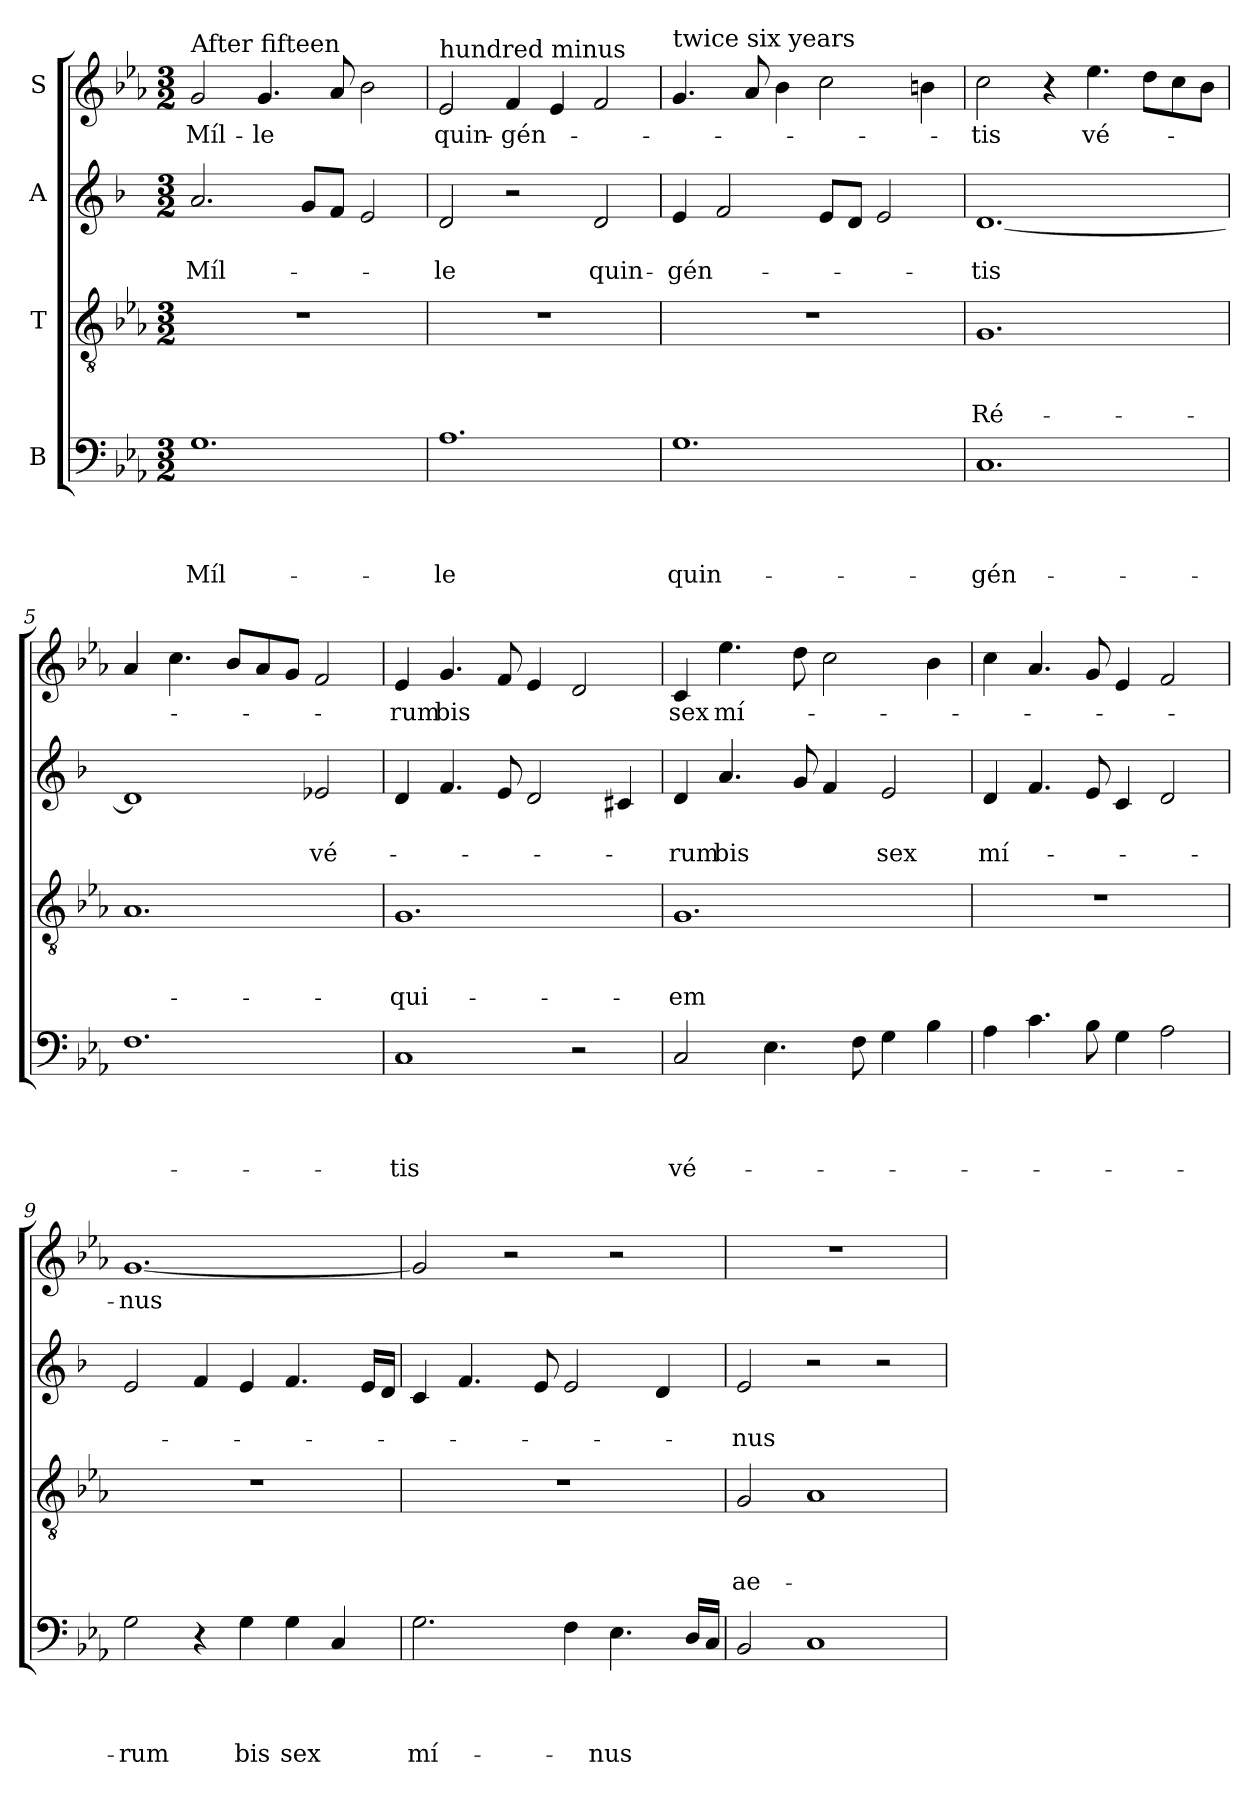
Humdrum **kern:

**kern	**text	**text	**text	**text	**kern	**text	**text	**text	**kern	**text	**text	**kern	**text
*part4	*part4	*part4	*part4	*part4	*part3	*part3	*part3	*part3	*part2	*part2	*part2	*part1	*part1
*staff4	*staff4	*staff4	*staff4	*staff4	*staff3	*staff3	*staff3	*staff3	*staff2	*staff2	*staff2	*staff1	*staff1
*I"B	*	*	*	*	*I"T	*	*	*	*I"A	*	*	*I"S	*
*clefF4	*	*	*	*	*clefGv2	*	*	*	*clefG2	*	*	*clefG2	*
*	*	*	*	*	*	*	*	*	*ITrd1c2	*	*	*	*
*k[b-e-a-]	*	*	*	*	*k[b-e-a-]	*	*	*	*k[b-e-a-]	*	*	*k[b-e-a-]	*
*E-:	*	*	*	*	*E-:	*	*	*	*E-:	*	*	*E-:	*
*M3/2	*	*	*	*	*M3/2	*	*	*	*M3/2	*	*	*M3/2	*
=1	=1	=1	=1	=1	=1	=1	=1	=1	=1	=1	=1	=1	=1
!	!	!	!	!	!	!	!	!	!	!	!	!LO:TX:a:t=After fifteen	!
!	!	!	!	!LO:LY:b	!	!	!	!	!	!	!LO:LY:b	!	!LO:LY:b
1.G	.	.	.	Míl-	1.r	.	.	.	2.g/	.	Míl-	2g/	Míl-
!	!	!	!	!	!	!	!	!	!	!	!	!	!LO:LY:b
.	.	.	.	.	.	.	.	.	.	.	.	4.g/	-le
.	.	.	.	.	.	.	.	.	8f/L	.	.	.	.
.	.	.	.	.	.	.	.	.	8e-/J	.	.	8a-/	.
.	.	.	.	.	.	.	.	.	2d/	.	.	2b-\	.
=2	=2	=2	=2	=2	=2	=2	=2	=2	=2	=2	=2	=2	=2
!	!	!	!	!	!	!	!	!	!	!	!	!LO:TX:a:t=hundred minus	!
!	!	!	!	!LO:LY:b	!	!	!	!	!	!	!LO:LY:b	!	!LO:LY:b
1.A-	.	.	.	-le	1.r	.	.	.	2c/	.	-le	2e-/	quin-
!	!	!	!	!	!	!	!	!	!	!	!	!	!LO:LY:b
.	.	.	.	.	.	.	.	.	2r	.	.	4f/	-gén-
.	.	.	.	.	.	.	.	.	.	.	.	4e-/	.
!	!	!	!	!	!	!	!	!	!	!	!LO:LY:b	!	!
.	.	.	.	.	.	.	.	.	2c/	.	quin-	2f/	.
=3	=3	=3	=3	=3	=3	=3	=3	=3	=3	=3	=3	=3	=3
!	!	!	!	!	!	!	!	!	!	!	!	!LO:TX:a:t=twice six years	!
!	!	!	!	!LO:LY:b	!	!	!	!	!	!	!LO:LY:b	!	!
1.G	.	.	.	quin-	1.r	.	.	.	4d/	.	-gén-	4.g/	.
.	.	.	.	.	.	.	.	.	2e-/	.	.	.	.
.	.	.	.	.	.	.	.	.	.	.	.	8a-/	.
.	.	.	.	.	.	.	.	.	.	.	.	4b-\	.
.	.	.	.	.	.	.	.	.	8d/L	.	.	2cc\	.
.	.	.	.	.	.	.	.	.	8c/J	.	.	.	.
.	.	.	.	.	.	.	.	.	2d/	.	.	.	.
.	.	.	.	.	.	.	.	.	.	.	.	4b\	.
=4	=4	=4	=4	=4	=4	=4	=4	=4	=4	=4	=4	=4	=4
!	!	!	!	!LO:LY:b	!	!	!	!LO:LY:b	!	!	!LO:LY:b	!	!LO:LY:b
1.C	.	.	.	-gén-	1.G	.	.	Ré-	[1.c	.	-tis	2cc\	-tis
.	.	.	.	.	.	.	.	.	.	.	.	4r	.
!	!	!	!	!	!	!	!	!	!	!	!	!	!LO:LY:b
.	.	.	.	.	.	.	.	.	.	.	.	4.ee-\	vé-
.	.	.	.	.	.	.	.	.	.	.	.	8dd\L	.
.	.	.	.	.	.	.	.	.	.	.	.	8cc\	.
.	.	.	.	.	.	.	.	.	.	.	.	8b-\J	.
!!LO:LB:g=z
=5	=5	=5	=5	=5	=5	=5	=5	=5	=5	=5	=5	=5	=5
1.F	.	.	.	.	1.A-	.	.	.	1c]	.	.	4a-/	.
.	.	.	.	.	.	.	.	.	.	.	.	4.cc\	.
.	.	.	.	.	.	.	.	.	.	.	.	8b-/L	.
.	.	.	.	.	.	.	.	.	.	.	.	8a-/	.
.	.	.	.	.	.	.	.	.	.	.	.	8g/J	.
!	!	!	!	!	!	!	!	!	!	!	!LO:LY:b	!	!
.	.	.	.	.	.	.	.	.	2d-X/	.	vé-	2f/	.
=6	=6	=6	=6	=6	=6	=6	=6	=6	=6	=6	=6	=6	=6
!	!	!	!	!LO:LY:b	!	!	!	!LO:LY:b	!	!	!	!	!LO:LY:b
1C	.	.	.	-tis	1.G	.	.	-qui-	4c/	.	.	4e-/	-rum
!	!	!	!	!	!	!	!	!	!	!	!	!	!LO:LY:b
.	.	.	.	.	.	.	.	.	4.e-/	.	.	4.g/	bis
.	.	.	.	.	.	.	.	.	8d/	.	.	8f/	.
.	.	.	.	.	.	.	.	.	2c/	.	.	4e-/	.
2r	.	.	.	.	.	.	.	.	.	.	.	2d/	.
.	.	.	.	.	.	.	.	.	4B/	.	.	.	.
=7	=7	=7	=7	=7	=7	=7	=7	=7	=7	=7	=7	=7	=7
!	!	!	!	!LO:LY:b	!	!	!	!LO:LY:b	!	!	!LO:LY:b	!	!LO:LY:b
2C/	.	.	.	vé-	1.G	.	.	-em	4c/	.	-rum	4c/	sex
!	!	!	!	!	!	!	!	!	!	!	!LO:LY:b	!	!LO:LY:b
.	.	.	.	.	.	.	.	.	4.g/	.	bis	4.ee-\	mí-
4.E-\	.	.	.	.	.	.	.	.	.	.	.	.	.
.	.	.	.	.	.	.	.	.	8f/	.	.	8dd\	.
.	.	.	.	.	.	.	.	.	4e-/	.	.	2cc\	.
8F\	.	.	.	.	.	.	.	.	.	.	.	.	.
!	!	!	!	!	!	!	!	!	!	!	!LO:LY:b	!	!
4G\	.	.	.	.	.	.	.	.	2d/	.	sex	.	.
4B-\	.	.	.	.	.	.	.	.	.	.	.	4b-\	.
=8	=8	=8	=8	=8	=8	=8	=8	=8	=8	=8	=8	=8	=8
!	!	!	!	!	!	!	!	!	!	!	!LO:LY:b	!	!
4A-\	.	.	.	.	1.r	.	.	.	4c/	.	mí-	4cc\	.
4.c\	.	.	.	.	.	.	.	.	4.e-/	.	.	4.a-/	.
8B-\	.	.	.	.	.	.	.	.	8d/	.	.	8g/	.
4G\	.	.	.	.	.	.	.	.	4B-/	.	.	4e-/	.
2A-\	.	.	.	.	.	.	.	.	2c/	.	.	2f/	.
!!LO:PB:g=z
=9	=9	=9	=9	=9	=9	=9	=9	=9	=9	=9	=9	=9	=9
!	!	!	!	!LO:LY:b	!	!	!	!	!	!	!	!	!LO:LY:b
2G\	.	.	.	-rum	1.r	.	.	.	2d/	.	.	[1.g	-nus
4r	.	.	.	.	.	.	.	.	4e-/	.	.	.	.
!	!	!	!	!LO:LY:b	!	!	!	!	!	!	!	!	!
4G\	.	.	.	bis	.	.	.	.	4d/	.	.	.	.
!	!	!	!	!LO:LY:b	!	!	!	!	!	!	!	!	!
4G\	.	.	.	sex	.	.	.	.	4.e-/	.	.	.	.
4C/	.	.	.	.	.	.	.	.	.	.	.	.	.
.	.	.	.	.	.	.	.	.	16d/LL	.	.	.	.
.	.	.	.	.	.	.	.	.	16c/JJ	.	.	.	.
=10	=10	=10	=10	=10	=10	=10	=10	=10	=10	=10	=10	=10	=10
!	!	!	!	!LO:LY:b	!	!	!	!	!	!	!	!	!
2.G\	.	.	.	mí-	1.r	.	.	.	4B-/	.	.	2g/]	.
.	.	.	.	.	.	.	.	.	4.e-/	.	.	.	.
.	.	.	.	.	.	.	.	.	.	.	.	2r	.
.	.	.	.	.	.	.	.	.	8d/	.	.	.	.
4F\	.	.	.	.	.	.	.	.	2d/	.	.	.	.
!	!	!	!	!LO:LY:b	!	!	!	!	!	!	!	!	!
4.E-\	.	.	.	-nus	.	.	.	.	.	.	.	2r	.
.	.	.	.	.	.	.	.	.	4c/	.	.	.	.
16D/LL	.	.	.	.	.	.	.	.	.	.	.	.	.
16C/JJ	.	.	.	.	.	.	.	.	.	.	.	.	.
=11	=11	=11	=11	=11	=11	=11	=11	=11	=11	=11	=11	=11	=11
!	!	!	!	!	!	!	!	!LO:LY:b	!	!	!LO:LY:b	!	!
2BB-/	.	.	.	.	2G/	.	.	ae-	2d/	.	-nus	1.r	.
1C	.	.	.	.	1A-	.	.	.	2r	.	.	.	.
.	.	.	.	.	.	.	.	.	2r	.	.	.	.
=	=	=	=	=	=	=	=	=	=	=	=	=	=
*-	*-	*-	*-	*-	*-	*-	*-	*-	*-	*-	*-	*-	*-
